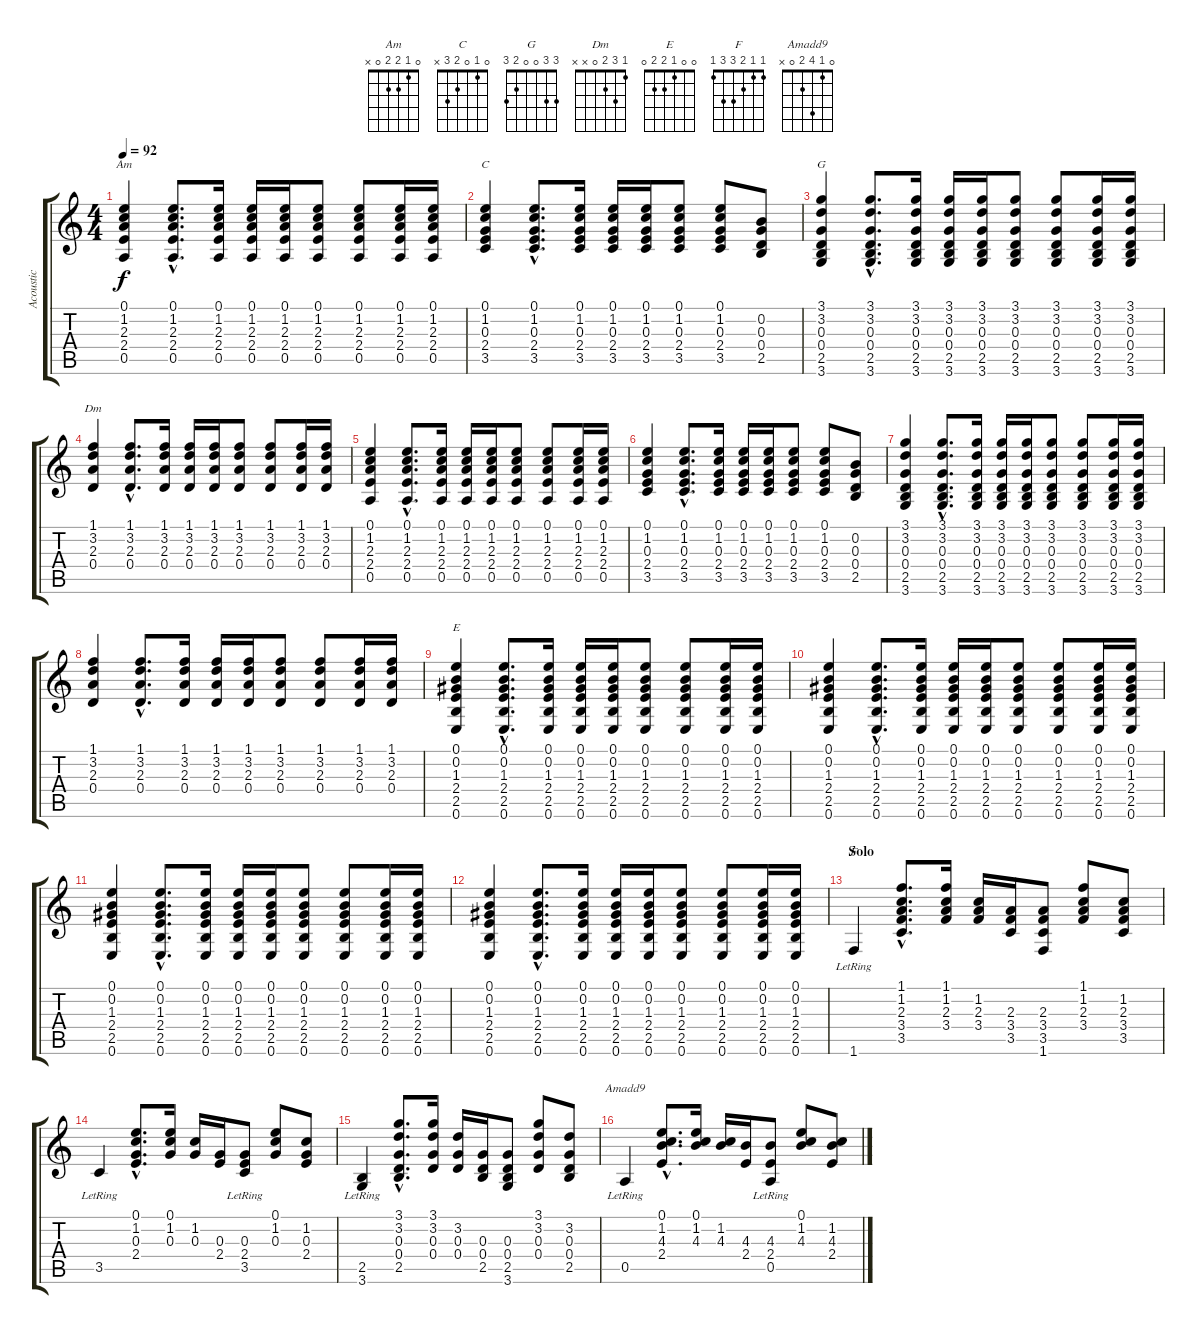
\track ("Acoustic" "Acoustic") {instrument acousticguitarsteel}
\staff {score tabs}
\tuning (E4 B3 G3 D3 A2 E2) {hide}
\chord ("Am" 0 1 2 2 0 x)
\chord ("C" 0 1 0 2 3 x)
\chord ("G" 3 3 0 0 2 3)
\chord ("Dm" 1 3 2 0 x x)
\chord ("E" 0 0 1 2 2 0)
\chord ("F" 1 1 2 3 3 1)
\chord ("Amadd9" 0 1 4 2 0 x)
\ts (4 4)
\tempo 92
\clef g2
\ks c
(0.1 1.2 2.3 2.4 0.5).4{ch "Am" dy f} (0.1{hac} 1.2{hac} 2.3{hac} 2.4{hac} 0.5{hac}).8{d} (0.1 1.2 2.3 2.4 0.5).16 (0.1 1.2 2.3 2.4 0.5).16 (0.1 1.2 2.3 2.4 0.5).16 (0.1 1.2 2.3 2.4 0.5).8 (0.1 1.2 2.3 2.4 0.5).8 (0.1 1.2 2.3 2.4 0.5).16 (0.1 1.2 2.3 2.4 0.5).16 |
(0.1 1.2 0.3 2.4 3.5).4{ch "C"} (0.1{hac} 1.2{hac} 0.3{hac} 2.4{hac} 3.5{hac}).8{d} (0.1 1.2 0.3 2.4 3.5).16 (0.1 1.2 0.3 2.4 3.5).16 (0.1 1.2 0.3 2.4 3.5).16 (0.1 1.2 0.3 2.4 3.5).8 (0.1 1.2 0.3 2.4 3.5).8 (0.2 0.3 0.4 2.5).8 |
(3.1 3.2 0.3 0.4 2.5 3.6).4{ch "G"} (3.1{hac} 3.2{hac} 0.3{hac} 0.4{hac} 2.5{hac} 3.6{hac}).8{d} (3.1 3.2 0.3 0.4 2.5 3.6).16 (3.1 3.2 0.3 0.4 2.5 3.6).16 (3.1 3.2 0.3 0.4 2.5 3.6).16 (3.1 3.2 0.3 0.4 2.5 3.6).8 (3.1 3.2 0.3 0.4 2.5 3.6).8 (3.1 3.2 0.3 0.4 2.5 3.6).16 (3.1 3.2 0.3 0.4 2.5 3.6).16 |
(1.1 3.2 2.3 0.4).4{ch "Dm"} (1.1{hac} 3.2{hac} 2.3{hac} 0.4{hac}).8{d} (1.1 3.2 2.3 0.4).16 (1.1 3.2 2.3 0.4).16 (1.1 3.2 2.3 0.4).16 (1.1 3.2 2.3 0.4).8 (1.1 3.2 2.3 0.4).8 (1.1 3.2 2.3 0.4).16 (1.1 3.2 2.3 0.4).16 |
(0.1 1.2 2.3 2.4 0.5).4 (0.1{hac} 1.2{hac} 2.3{hac} 2.4{hac} 0.5{hac}).8{d} (0.1 1.2 2.3 2.4 0.5).16 (0.1 1.2 2.3 2.4 0.5).16 (0.1 1.2 2.3 2.4 0.5).16 (0.1 1.2 2.3 2.4 0.5).8 (0.1 1.2 2.3 2.4 0.5).8 (0.1 1.2 2.3 2.4 0.5).16 (0.1 1.2 2.3 2.4 0.5).16 |
(0.1 1.2 0.3 2.4 3.5).4 (0.1{hac} 1.2{hac} 0.3{hac} 2.4{hac} 3.5{hac}).8{d} (0.1 1.2 0.3 2.4 3.5).16 (0.1 1.2 0.3 2.4 3.5).16 (0.1 1.2 0.3 2.4 3.5).16 (0.1 1.2 0.3 2.4 3.5).8 (0.1 1.2 0.3 2.4 3.5).8 (0.2 0.3 0.4 2.5).8 |
(3.1 3.2 0.3 0.4 2.5 3.6).4 (3.1{hac} 3.2{hac} 0.3{hac} 0.4{hac} 2.5{hac} 3.6{hac}).8{d} (3.1 3.2 0.3 0.4 2.5 3.6).16 (3.1 3.2 0.3 0.4 2.5 3.6).16 (3.1 3.2 0.3 0.4 2.5 3.6).16 (3.1 3.2 0.3 0.4 2.5 3.6).8 (3.1 3.2 0.3 0.4 2.5 3.6).8 (3.1 3.2 0.3 0.4 2.5 3.6).16 (3.1 3.2 0.3 0.4 2.5 3.6).16 |
(1.1 3.2 2.3 0.4).4 (1.1{hac} 3.2{hac} 2.3{hac} 0.4{hac}).8{d} (1.1 3.2 2.3 0.4).16 (1.1 3.2 2.3 0.4).16 (1.1 3.2 2.3 0.4).16 (1.1 3.2 2.3 0.4).8 (1.1 3.2 2.3 0.4).8 (1.1 3.2 2.3 0.4).16 (1.1 3.2 2.3 0.4).16 |
(0.1 0.2 1.3 2.4 2.5 0.6).4{ch "E"} (0.1{hac} 0.2{hac} 1.3{hac} 2.4{hac} 2.5{hac} 0.6{hac}).8{d} (0.1 0.2 1.3 2.4 2.5 0.6).16 (0.1 0.2 1.3 2.4 2.5 0.6).16 (0.1 0.2 1.3 2.4 2.5 0.6).16 (0.1 0.2 1.3 2.4 2.5 0.6).8 (0.1 0.2 1.3 2.4 2.5 0.6).8 (0.1 0.2 1.3 2.4 2.5 0.6).16 (0.1 0.2 1.3 2.4 2.5 0.6).16 |
(0.1 0.2 1.3 2.4 2.5 0.6).4 (0.1{hac} 0.2{hac} 1.3{hac} 2.4{hac} 2.5{hac} 0.6{hac}).8{d} (0.1 0.2 1.3 2.4 2.5 0.6).16 (0.1 0.2 1.3 2.4 2.5 0.6).16 (0.1 0.2 1.3 2.4 2.5 0.6).16 (0.1 0.2 1.3 2.4 2.5 0.6).8 (0.1 0.2 1.3 2.4 2.5 0.6).8 (0.1 0.2 1.3 2.4 2.5 0.6).16 (0.1 0.2 1.3 2.4 2.5 0.6).16 |
(0.1 0.2 1.3 2.4 2.5 0.6).4 (0.1{hac} 0.2{hac} 1.3{hac} 2.4{hac} 2.5{hac} 0.6{hac}).8{d} (0.1 0.2 1.3 2.4 2.5 0.6).16 (0.1 0.2 1.3 2.4 2.5 0.6).16 (0.1 0.2 1.3 2.4 2.5 0.6).16 (0.1 0.2 1.3 2.4 2.5 0.6).8 (0.1 0.2 1.3 2.4 2.5 0.6).8 (0.1 0.2 1.3 2.4 2.5 0.6).16 (0.1 0.2 1.3 2.4 2.5 0.6).16 |
(0.1 0.2 1.3 2.4 2.5 0.6).4 (0.1{hac} 0.2{hac} 1.3{hac} 2.4{hac} 2.5{hac} 0.6{hac}).8{d} (0.1 0.2 1.3 2.4 2.5 0.6).16 (0.1 0.2 1.3 2.4 2.5 0.6).16 (0.1 0.2 1.3 2.4 2.5 0.6).16 (0.1 0.2 1.3 2.4 2.5 0.6).8 (0.1 0.2 1.3 2.4 2.5 0.6).8 (0.1 0.2 1.3 2.4 2.5 0.6).16 (0.1 0.2 1.3 2.4 2.5 0.6).16 |
\section ("" "Solo")
1.6{lr}.4{ch "F"} (1.1{hac} 1.2{hac} 2.3{hac} 3.4{hac} 3.5{hac}).8{d} (1.1 1.2 2.3 3.4).16 (1.2 2.3 3.4).16 (2.3 3.4 3.5).16 (2.3 3.4 3.5 1.6).8 (1.1 1.2 2.3 3.4).8 (1.2 2.3 3.4 3.5).8 |
3.5{lr}.4 (0.1{hac} 1.2{hac} 0.3{hac} 2.4{hac}).8{d} (0.1 1.2 0.3).16 (1.2 0.3).16 (0.3 2.4).16 (0.3 2.4 3.5{lr}).8 (0.1 1.2 0.3).8 (1.2 0.3 2.4).8 |
(2.5 3.6{lr}).4 (3.1{hac} 3.2{hac} 0.3{hac} 0.4{hac} 2.5{hac}).8{d} (3.1 3.2 0.3 0.4).16 (3.2 0.3 0.4).16 (0.3 0.4 2.5).16 (0.3 0.4 2.5 3.6).8 (3.1 3.2 0.3 0.4).8 (3.2 0.3 0.4 2.5).8 |
0.5{lr}.4{ch "Amadd9"} (0.1{hac} 1.2{hac} 4.3{hac} 2.4{hac}).8{d} (0.1 1.2 4.3).16 (1.2 4.3).16 (4.3 2.4).16 (4.3 2.4 0.5{lr}).8 (0.1 1.2 4.3).8 (1.2 4.3 2.4).8
